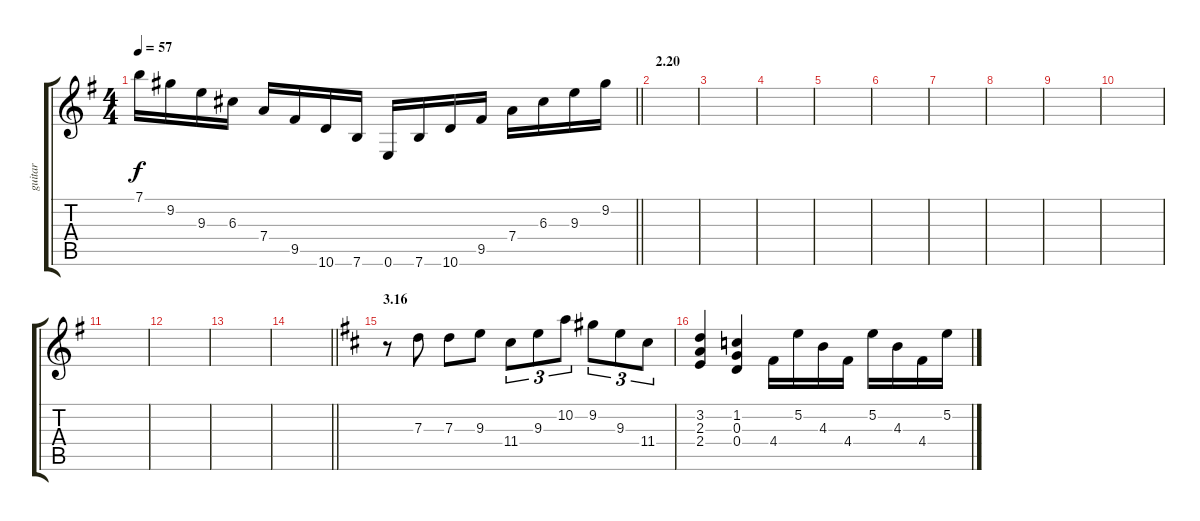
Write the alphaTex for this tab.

\track ("guitar" "guitar") {instrument acousticguitarnylon}
\staff {score tabs}
\tuning (E4 B3 G3 D3 A2 E2) {hide}
\ts (4 4)
\tempo 57
\clef g2
\barLineRight lightlight
\ks g
7.1.16{dy f} 9.2.16 9.3.16 6.3.16 7.4.16 9.5.16 10.6.16 7.6.16 0.6.16 7.6.16 10.6.16 9.5.16 7.4.16 6.3.16 9.3.16 9.2.16 |
\section ("" "2.20")
|
|
|
|
|
|
|
|
|
|
|
|
\barLineRight lightlight
|
\section ("" "3.16")
\ks d
r.8 7.3.8 7.3.8 9.3.8 11.4.8{tu (3 2)} 9.3.8{tu (3 2)} 10.2.8{tu (3 2)} 9.2.8{tu (3 2)} 9.3.8{tu (3 2)} 11.4.8{tu (3 2)} |
(3.2 2.3 2.4).4 (1.2 0.3 0.4).4 4.4.16 5.2.16 4.3.16 4.4.16 5.2.16 4.3.16 4.4.16 5.2.16
